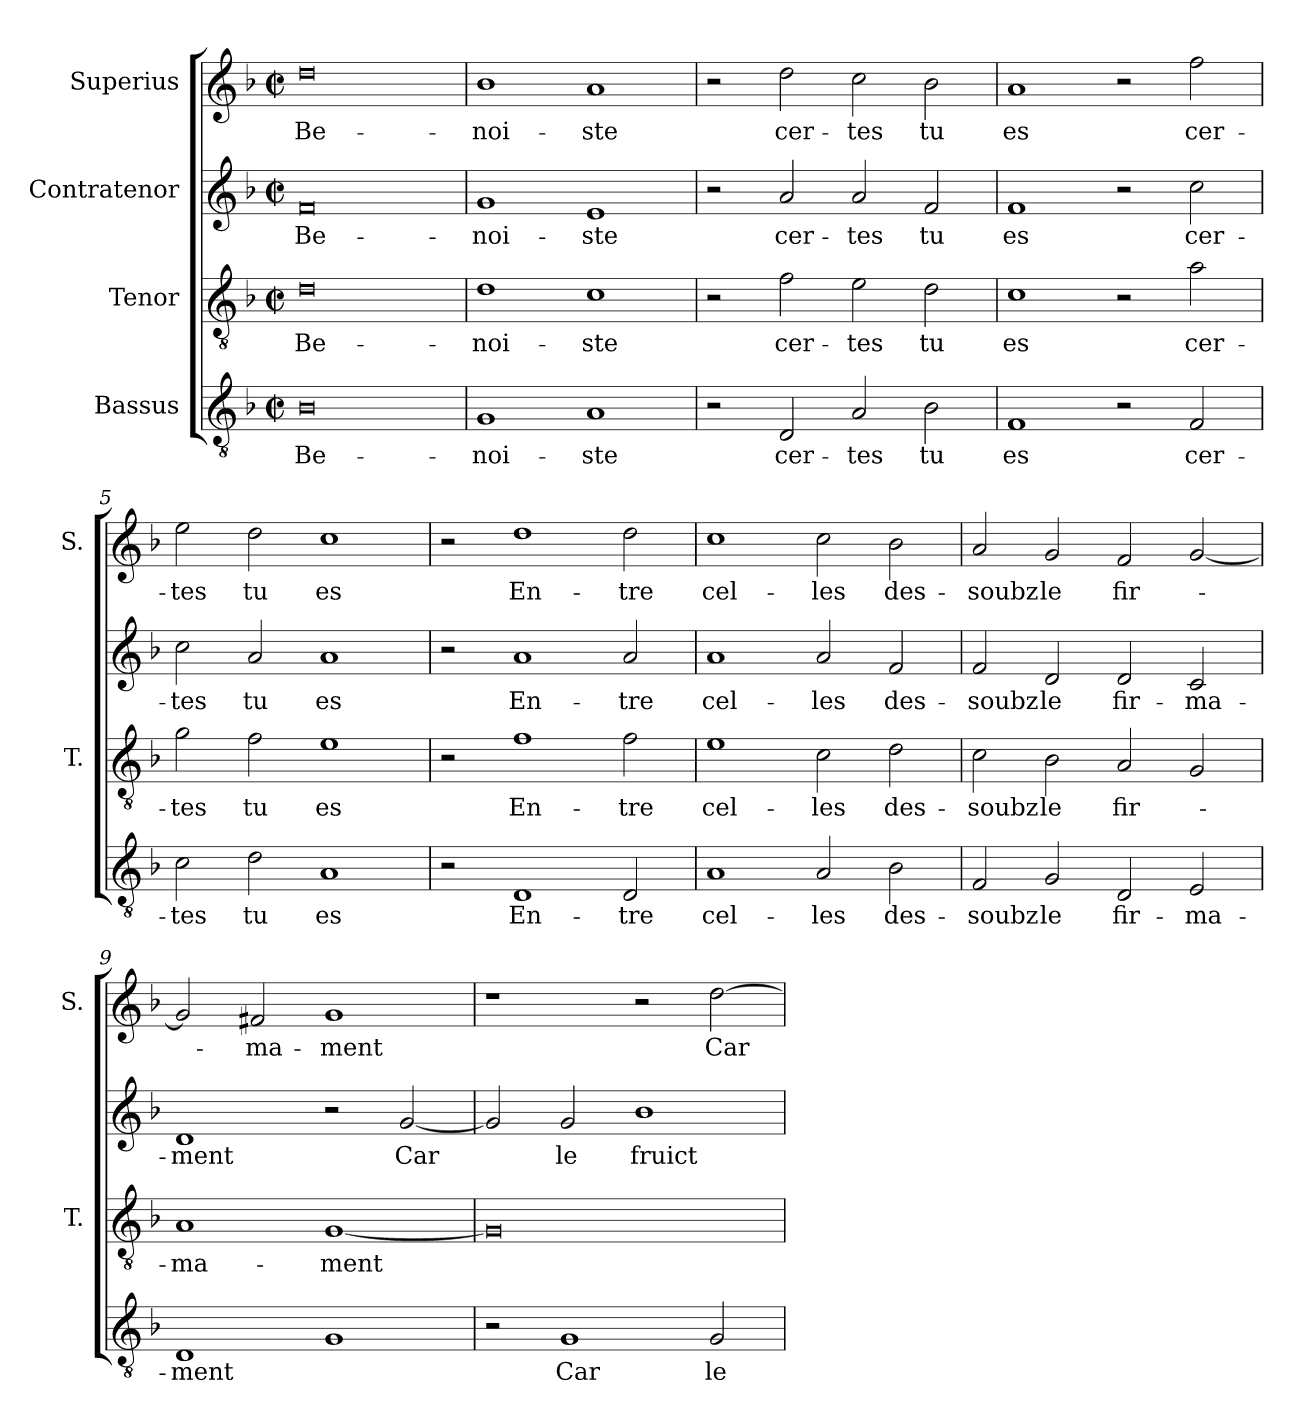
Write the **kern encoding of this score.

**kern	**text	**kern	**text	**kern	**text	**kern	**text
*part4	*part4	*part3	*part3	*part2	*part2	*part1	*part1
*staff4	*staff4	*staff3	*staff3	*staff2	*staff2	*staff1	*staff1
*I"Bassus	*	*I"Tenor	*	*I"Contratenor	*	*I"Superius	*
*	*	*I'T.	*	*	*	*I'S.	*
*clefGv2	*	*clefGv2	*	*clefG2	*	*clefG2	*
*k[b-]	*	*k[b-]	*	*k[b-]	*	*k[b-]	*
*F:	*	*F:	*	*F:	*	*F:	*
*M2/2	*	*M2/2	*	*M2/2	*	*M2/2	*
*met(c|)	*	*met(c|)	*	*met(c|)	*	*met(c|)	*
=1	=1	=1	=1	=1	=1	=1	=1
0B-/	Be-	0d\	Be-	0f/	Be-	0dd\	Be-
=2	=2	=2	=2	=2	=2	=2	=2
1G/	-noi-	1d\	-noi-	1g/	-noi-	1b-\	-noi-
1A/	-ste	1c\	-ste	1e/	-ste	1a/	-ste
=3	=3	=3	=3	=3	=3	=3	=3
2r	.	2r	.	2r	.	2r	.
2D/	cer-	2f\	cer-	2a/	cer-	2dd\	cer-
2A/	-tes	2e\	-tes	2a/	-tes	2cc\	-tes
2B-\	tu	2d\	tu	2f/	tu	2b-\	tu
=4	=4	=4	=4	=4	=4	=4	=4
1F/	es	1c\	es	1f/	es	1a/	es
2r	.	2r	.	2r	.	2r	.
2F/	cer-	2a\	cer-	2cc\	cer-	2ff\	cer-
=5	=5	=5	=5	=5	=5	=5	=5
2c\	-tes	2g\	-tes	2cc\	-tes	2ee\	-tes
2d\	tu	2f\	tu	2a/	tu	2dd\	tu
1A/	es	1e\	es	1a/	es	1cc\	es
=6	=6	=6	=6	=6	=6	=6	=6
2r	.	2r	.	2r	.	2r	.
1D/	En-	1f\	En-	1a/	En-	1dd\	En-
2D/	-tre	2f\	-tre	2a/	-tre	2dd\	-tre
!!LO:LB:g=z
=7	=7	=7	=7	=7	=7	=7	=7
1A/	cel-	1e\	cel-	1a/	cel-	1cc\	cel-
2A/	-les	2c\	-les	2a/	-les	2cc\	-les
2B-\	des-	2d\	des-	2f/	des-	2b-\	des-
=8	=8	=8	=8	=8	=8	=8	=8
2F/	-soubz	2c\	-soubz	2f/	-soubz	2a/	-soubz
2G/	le	2B-\	le	2d/	le	2g/	le
2D/	fir-	2A/	fir-	2d/	fir-	2f/	fir-
2E/	-ma-	2G/	.	2c/	-ma-	[2g/	.
=9	=9	=9	=9	=9	=9	=9	=9
1D/	-ment	1A/	-ma-	1d\	-ment	2g/]	.
.	.	.	.	.	.	2f#X/	-ma-
1G/	.	[1G/	-ment	2r	.	1g/	-ment
.	.	.	.	[2g/	Car	.	.
=10	=10	=10	=10	=10	=10	=10	=10
2r	.	0G/]	.	2g/]	.	1r	.
1G/	Car	.	.	2g/	le	.	.
.	.	.	.	1b-\	fruict	2r	.
2G/	le	.	.	.	.	[2dd\	Car
=	=	=	=	=	=	=	=
*-	*-	*-	*-	*-	*-	*-	*-
